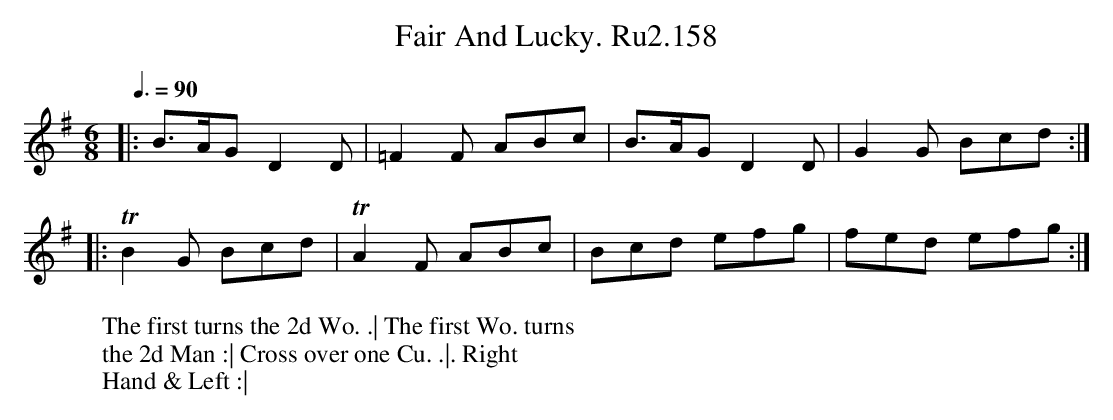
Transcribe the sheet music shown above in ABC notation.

X:1
T:Fair And Lucky. Ru2.158
M:6/8
L:1/8
W:The first turns the 2d Wo. .| The first Wo. turns
W:the 2d Man :| Cross over one Cu. .|. Right
W:Hand & Left :|
Q:3/8=90
K:G
|:B>AG D2D | =F2F ABc | B>AG D2D | G2G Bcd :|
|: TB2G Bcd | TA2F ABc | Bcd efg | fed efg :|
